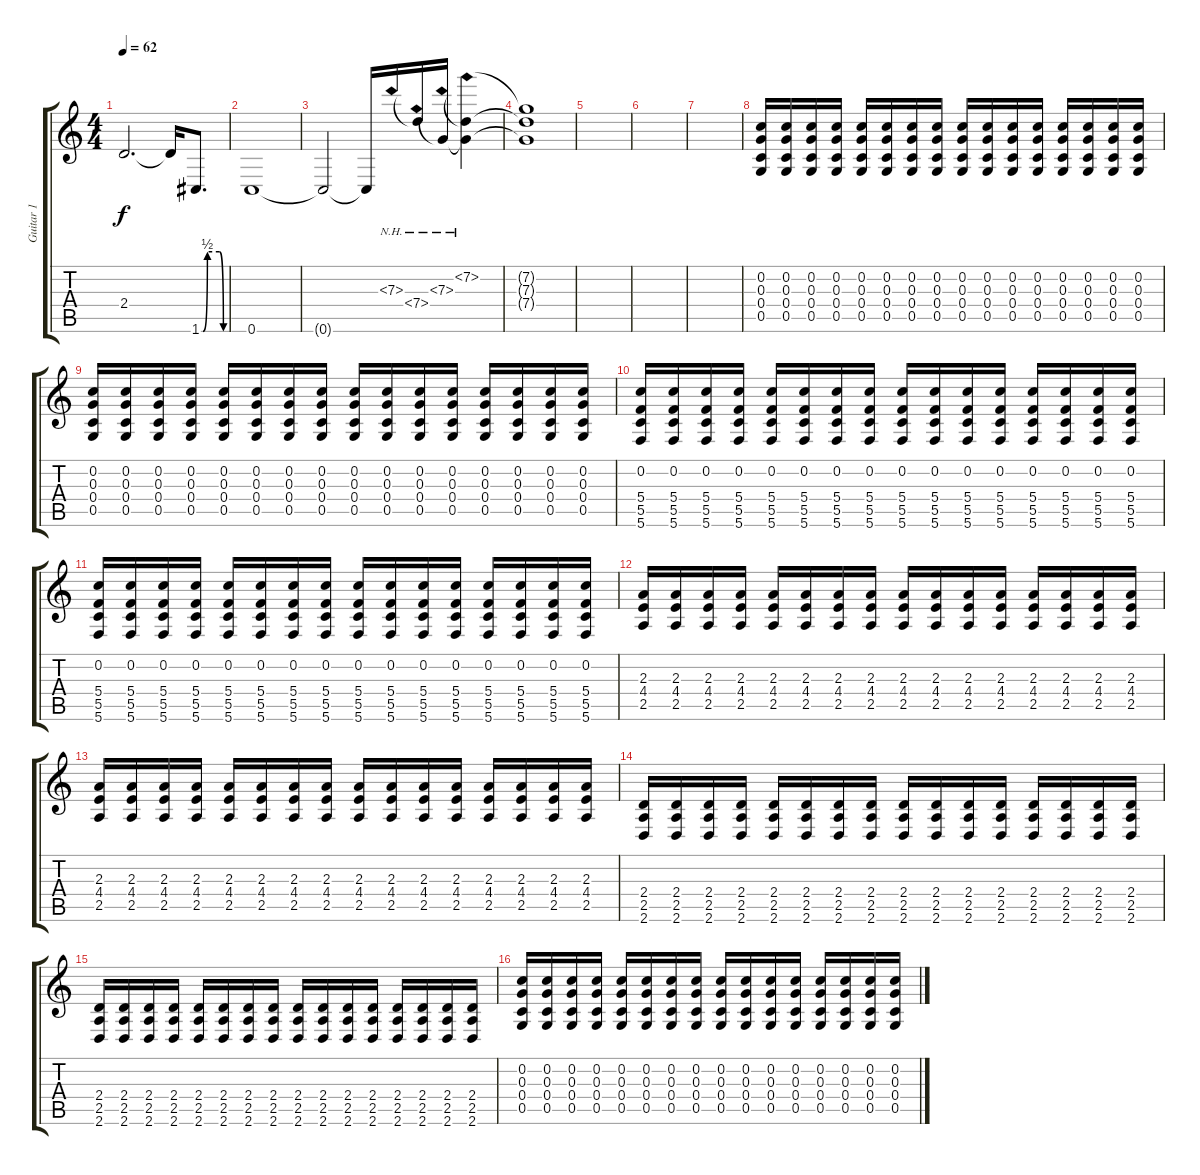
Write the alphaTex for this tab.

\track ("Guitar 1" "Guitar 1") {instrument distortionguitar}
\staff {score tabs}
\tuning (E4 C4 G3 C3 G2 C2) {hide}
\ts (4 4)
\tempo 62
\clef g2
\ks c
2.4{t}.2{d dy f} 2.4{t}.16 1.6{be (custom 0 0 4 0 15 2 45 2 55 0 60 0)}.8{d} |
0.6.1 |
0.6{t}.2 0.6{t}.16 7.3{nh}.16{volume 9} (7.3{t} 7.4{nh}).16 (7.3{nh} 7.4{t}).16 (7.2{nh} 7.3{t} 7.4{t}).4 |
(7.2{t} 7.3{t} 7.4{t}).1 |
|
|
|
(0.2 0.3 0.4 0.5).16 (0.2 0.3 0.4 0.5).16 (0.2 0.3 0.4 0.5).16 (0.2 0.3 0.4 0.5).16 (0.2 0.3 0.4 0.5).16 (0.2 0.3 0.4 0.5).16 (0.2 0.3 0.4 0.5).16 (0.2 0.3 0.4 0.5).16 (0.2 0.3 0.4 0.5).16 (0.2 0.3 0.4 0.5).16 (0.2 0.3 0.4 0.5).16 (0.2 0.3 0.4 0.5).16 (0.2 0.3 0.4 0.5).16 (0.2 0.3 0.4 0.5).16 (0.2 0.3 0.4 0.5).16 (0.2 0.3 0.4 0.5).16 |
(0.2 0.3 0.4 0.5).16 (0.2 0.3 0.4 0.5).16 (0.2 0.3 0.4 0.5).16 (0.2 0.3 0.4 0.5).16 (0.2 0.3 0.4 0.5).16 (0.2 0.3 0.4 0.5).16 (0.2 0.3 0.4 0.5).16 (0.2 0.3 0.4 0.5).16 (0.2 0.3 0.4 0.5).16 (0.2 0.3 0.4 0.5).16 (0.2 0.3 0.4 0.5).16 (0.2 0.3 0.4 0.5).16 (0.2 0.3 0.4 0.5).16 (0.2 0.3 0.4 0.5).16 (0.2 0.3 0.4 0.5).16 (0.2 0.3 0.4 0.5).16 |
(0.2 5.4 5.5 5.6).16 (0.2 5.4 5.5 5.6).16 (0.2 5.4 5.5 5.6).16 (0.2 5.4 5.5 5.6).16 (0.2 5.4 5.5 5.6).16 (0.2 5.4 5.5 5.6).16 (0.2 5.4 5.5 5.6).16 (0.2 5.4 5.5 5.6).16 (0.2 5.4 5.5 5.6).16 (0.2 5.4 5.5 5.6).16 (0.2 5.4 5.5 5.6).16 (0.2 5.4 5.5 5.6).16 (0.2 5.4 5.5 5.6).16 (0.2 5.4 5.5 5.6).16 (0.2 5.4 5.5 5.6).16 (0.2 5.4 5.5 5.6).16 |
(0.2 5.4 5.5 5.6).16 (0.2 5.4 5.5 5.6).16 (0.2 5.4 5.5 5.6).16 (0.2 5.4 5.5 5.6).16 (0.2 5.4 5.5 5.6).16 (0.2 5.4 5.5 5.6).16 (0.2 5.4 5.5 5.6).16 (0.2 5.4 5.5 5.6).16 (0.2 5.4 5.5 5.6).16 (0.2 5.4 5.5 5.6).16 (0.2 5.4 5.5 5.6).16 (0.2 5.4 5.5 5.6).16 (0.2 5.4 5.5 5.6).16 (0.2 5.4 5.5 5.6).16 (0.2 5.4 5.5 5.6).16 (0.2 5.4 5.5 5.6).16 |
(2.3 4.4 2.5).16 (2.3 4.4 2.5).16 (2.3 4.4 2.5).16 (2.3 4.4 2.5).16 (2.3 4.4 2.5).16 (2.3 4.4 2.5).16 (2.3 4.4 2.5).16 (2.3 4.4 2.5).16 (2.3 4.4 2.5).16 (2.3 4.4 2.5).16 (2.3 4.4 2.5).16 (2.3 4.4 2.5).16 (2.3 4.4 2.5).16 (2.3 4.4 2.5).16 (2.3 4.4 2.5).16 (2.3 4.4 2.5).16 |
(2.3 4.4 2.5).16 (2.3 4.4 2.5).16 (2.3 4.4 2.5).16 (2.3 4.4 2.5).16 (2.3 4.4 2.5).16 (2.3 4.4 2.5).16 (2.3 4.4 2.5).16 (2.3 4.4 2.5).16 (2.3 4.4 2.5).16 (2.3 4.4 2.5).16 (2.3 4.4 2.5).16 (2.3 4.4 2.5).16 (2.3 4.4 2.5).16 (2.3 4.4 2.5).16 (2.3 4.4 2.5).16 (2.3 4.4 2.5).16 |
(2.4 2.5 2.6).16 (2.4 2.5 2.6).16 (2.4 2.5 2.6).16 (2.4 2.5 2.6).16 (2.4 2.5 2.6).16 (2.4 2.5 2.6).16 (2.4 2.5 2.6).16 (2.4 2.5 2.6).16 (2.4 2.5 2.6).16 (2.4 2.5 2.6).16 (2.4 2.5 2.6).16 (2.4 2.5 2.6).16 (2.4 2.5 2.6).16 (2.4 2.5 2.6).16 (2.4 2.5 2.6).16 (2.4 2.5 2.6).16 |
(2.4 2.5 2.6).16 (2.4 2.5 2.6).16 (2.4 2.5 2.6).16 (2.4 2.5 2.6).16 (2.4 2.5 2.6).16 (2.4 2.5 2.6).16 (2.4 2.5 2.6).16 (2.4 2.5 2.6).16 (2.4 2.5 2.6).16 (2.4 2.5 2.6).16 (2.4 2.5 2.6).16 (2.4 2.5 2.6).16 (2.4 2.5 2.6).16 (2.4 2.5 2.6).16 (2.4 2.5 2.6).16 (2.4 2.5 2.6).16 |
(0.2 0.3 0.4 0.5).16 (0.2 0.3 0.4 0.5).16 (0.2 0.3 0.4 0.5).16 (0.2 0.3 0.4 0.5).16 (0.2 0.3 0.4 0.5).16 (0.2 0.3 0.4 0.5).16 (0.2 0.3 0.4 0.5).16 (0.2 0.3 0.4 0.5).16 (0.2 0.3 0.4 0.5).16 (0.2 0.3 0.4 0.5).16 (0.2 0.3 0.4 0.5).16 (0.2 0.3 0.4 0.5).16 (0.2 0.3 0.4 0.5).16 (0.2 0.3 0.4 0.5).16 (0.2 0.3 0.4 0.5).16 (0.2 0.3 0.4 0.5).16
